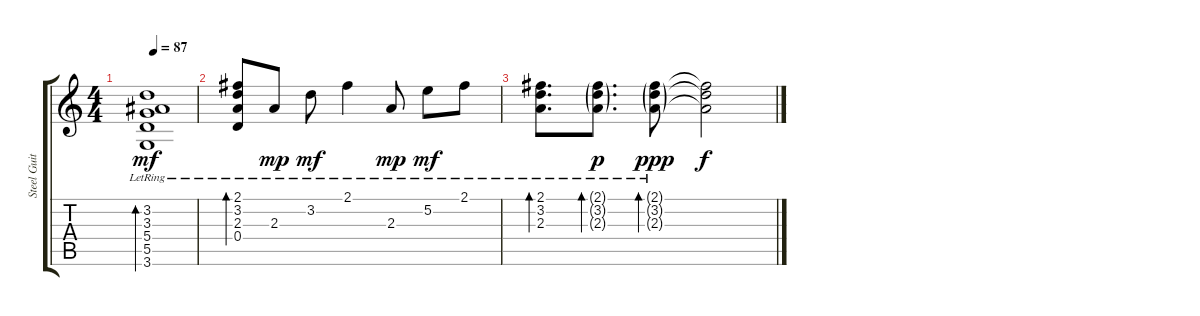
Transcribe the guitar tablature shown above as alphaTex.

\track ("Steel Guitar" "Steel Guit") {instrument acousticguitarsteel}
\staff {score tabs}
\tuning (E4 B3 G3 D3 A2 E2) {hide}
\ts (4 4)
\tempo 87
\clef g2
\ks c
(3.2{lr} 3.3{lr} 5.4{lr} 5.5{lr} 3.6{lr}).1{bd 120 dy mf} |
(2.1{lr} 3.2{lr} 2.3{lr} 0.4{lr}).8{bd 120} 2.3{lr}.8{dy mp} 3.2{lr}.8{dy mf} 2.1{lr}.4 2.3{lr}.8{dy mp} 5.2{lr}.8{dy mf} 2.1{lr}.8 |
(2.1{lr} 3.2{lr} 2.3{lr}).8{d bd 240} (2.1{g lr} 3.2{g lr} 2.3{g lr}).8{d bd 240 dy p balance 9} (2.1{g lr} 3.2{g lr} 2.3{g lr}).8{bd 240 dy ppp} (2.1{t} 3.2{t} 2.3{t}).2{dy f}
